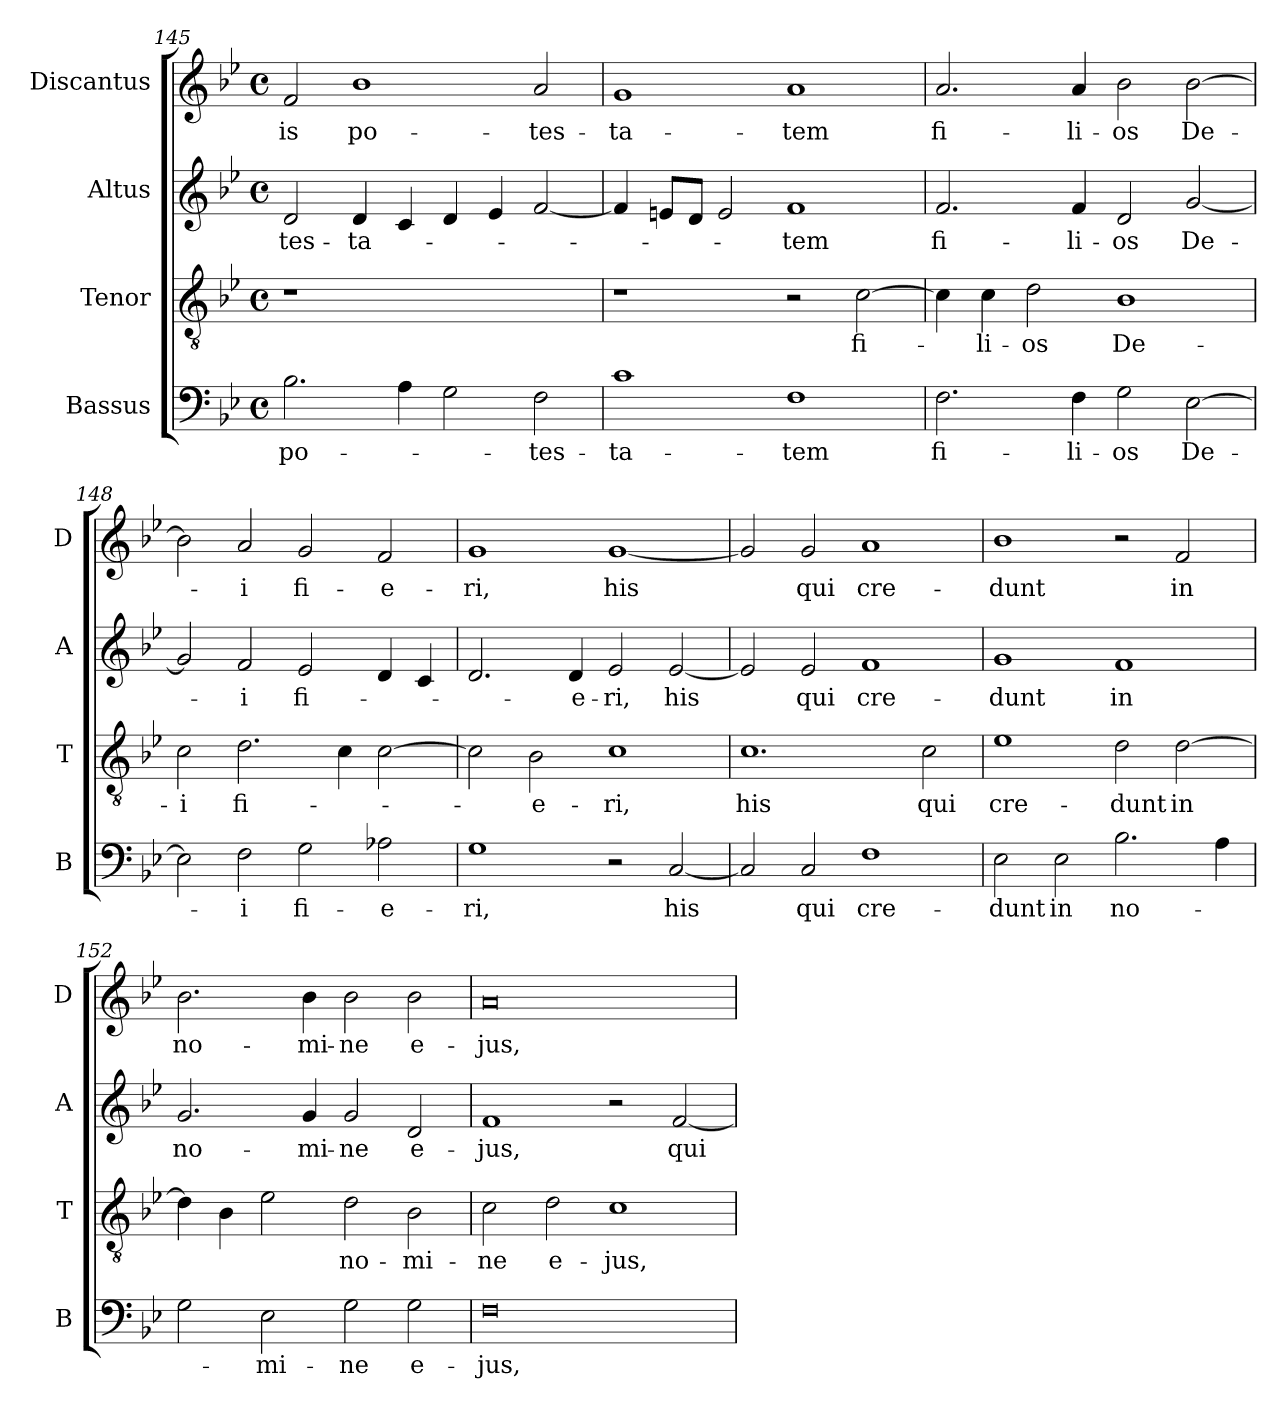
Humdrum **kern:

**kern	**text	**kern	**text	**kern	**text	**kern	**text
*part4	*part4	*part3	*part3	*part2	*part2	*part1	*part1
*staff4	*staff4	*staff3	*staff3	*staff2	*staff2	*staff1	*staff1
*I"Bassus	*	*I"Tenor	*	*I"Altus	*	*I"Discantus	*
*I'B	*	*I'T	*	*I'A	*	*I'D	*
*clefF4	*	*clefGv2	*	*clefG2	*	*clefG2	*
*k[b-e-]	*	*k[b-e-]	*	*k[b-e-]	*	*k[b-e-]	*
*B-:	*	*B-:	*	*B-:	*	*B-:	*
*M4/4	*	*M4/4	*	*M4/4	*	*M4/4	*
*met(c)	*	*met(c)	*	*met(c)	*	*met(c)	*
=145	=145	=145	=145	=145	=145	=145	=145
!	!LO:LY:b	!	!	!	!LO:LY:b	!	!LO:LY:b
2.B-\	po-	1r	.	2d/	-tes-	2f/	-is
!	!	!	!	!	!LO:LY:b	!	!LO:LY:b
.	.	.	.	4d/	-ta-	1b-	po-
4A\	.	.	.	4c/	.	.	.
2G\	.	1ryy	.	4d/	.	.	.
.	.	.	.	4e-/	.	.	.
!	!LO:LY:b	!	!	!	!	!	!LO:LY:b
2F\	-tes-	.	.	[2f/	.	2a/	-tes-
=146	=146	=146	=146	=146	=146	=146	=146
!	!LO:LY:b	!	!	!	!	!	!LO:LY:b
1c	-ta-	1r	.	4f/]	.	1g	-ta-
.	.	.	.	8en/L	.	.	.
.	.	.	.	8d/J	.	.	.
.	.	.	.	2e/	.	.	.
!	!LO:LY:b	!	!	!	!LO:LY:b	!	!LO:LY:b
1F	-tem	2r	.	1f	-tem	1a	-tem
!	!	!	!LO:LY:b	!	!	!	!
.	.	[2c\	fi-	.	.	.	.
!!LO:PB:g=z
=147	=147	=147	=147	=147	=147	=147	=147
!	!LO:LY:b	!	!	!	!LO:LY:b	!	!LO:LY:b
2.F\	fi-	4c\]	.	2.f/	fi-	2.a/	fi-
!	!	!	!LO:LY:b	!	!	!	!
.	.	4c\	-li-	.	.	.	.
!	!	!	!LO:LY:b	!	!	!	!
.	.	2d\	-os	.	.	.	.
!	!LO:LY:b	!	!	!	!LO:LY:b	!	!LO:LY:b
4F\	-li-	.	.	4f/	-li-	4a/	-li-
!	!LO:LY:b	!	!LO:LY:b	!	!LO:LY:b	!	!LO:LY:b
2G\	-os	1B-	De-	2d/	-os	2b-\	-os
!	!LO:LY:b	!	!	!	!LO:LY:b	!	!LO:LY:b
[2E-\	De-	.	.	[2g/	De-	[2b-\	De-
=148	=148	=148	=148	=148	=148	=148	=148
!	!	!	!LO:LY:b	!	!	!	!
2E-\]	.	2c\	-i	2g/]	.	2b-\]	.
!	!LO:LY:b	!	!LO:LY:b	!	!LO:LY:b	!	!LO:LY:b
2F\	-i	2.d\	fi-	2f/	-i	2a/	-i
!	!LO:LY:b	!	!	!	!LO:LY:b	!	!LO:LY:b
2G\	fi-	.	.	2e-/	fi-	2g/	fi-
.	.	4c\	.	.	.	.	.
!	!LO:LY:b	!	!	!	!	!	!LO:LY:b
2A-X\	-e-	[2c\	.	4d/	.	2f/	-e-
.	.	.	.	4c/	.	.	.
=149	=149	=149	=149	=149	=149	=149	=149
!	!LO:LY:b	!	!	!	!	!	!LO:LY:b
1G	-ri,	2c\]	.	2.d/	.	1g	-ri,
!	!	!	!LO:LY:b	!	!	!	!
.	.	2B-\	-e-	.	.	.	.
!	!	!	!	!	!LO:LY:b	!	!
.	.	.	.	4d/	-e-	.	.
!	!	!	!LO:LY:b	!	!LO:LY:b	!	!LO:LY:b
2r	.	1c	-ri,	2e-/	-ri,	[1g	his
!	!LO:LY:b	!	!	!	!LO:LY:b	!	!
[2C/	his	.	.	[2e-/	his	.	.
=150	=150	=150	=150	=150	=150	=150	=150
!	!	!	!LO:LY:b	!	!	!	!
2C/]	.	1.c	his	2e-/]	.	2g/]	.
!	!LO:LY:b	!	!	!	!LO:LY:b	!	!LO:LY:b
2C/	qui	.	.	2e-/	qui	2g/	qui
!	!LO:LY:b	!	!	!	!LO:LY:b	!	!LO:LY:b
1F	cre-	.	.	1f	cre-	1a	cre-
!	!	!	!LO:LY:b	!	!	!	!
.	.	2c\	qui	.	.	.	.
=151	=151	=151	=151	=151	=151	=151	=151
!	!LO:LY:b	!	!LO:LY:b	!	!LO:LY:b	!	!LO:LY:b
2E-\	-dunt	1e-	cre-	1g	-dunt	1b-	-dunt
!	!LO:LY:b	!	!	!	!	!	!
2E-\	in	.	.	.	.	.	.
!	!LO:LY:b	!	!LO:LY:b	!	!LO:LY:b	!	!
2.B-\	no-	2d\	-dunt	1f	in	2r	.
!	!	!	!LO:LY:b	!	!	!	!LO:LY:b
.	.	[2d\	in	.	.	2f/	in
4A\	.	.	.	.	.	.	.
!!LO:LB:g=z
=152	=152	=152	=152	=152	=152	=152	=152
!	!	!	!	!	!LO:LY:b	!	!LO:LY:b
2G\	.	4d\]	.	2.g/	no-	2.b-\	no-
.	.	4B-\	.	.	.	.	.
!	!LO:LY:b	!	!	!	!	!	!
2E-\	-mi-	2e-\	.	.	.	.	.
!	!	!	!	!	!LO:LY:b	!	!LO:LY:b
.	.	.	.	4g/	-mi-	4b-\	-mi-
!	!LO:LY:b	!	!LO:LY:b	!	!LO:LY:b	!	!LO:LY:b
2G\	-ne	2d\	no-	2g/	-ne	2b-\	-ne
!	!LO:LY:b	!	!LO:LY:b	!	!LO:LY:b	!	!LO:LY:b
2G\	e-	2B-\	-mi-	2d/	e-	2b-\	e-
=153	=153	=153	=153	=153	=153	=153	=153
!	!LO:LY:b	!	!LO:LY:b	!	!LO:LY:b	!	!LO:LY:b
0F	-jus,	2c\	-ne	1f	-jus,	0a	-jus,
!	!	!	!LO:LY:b	!	!	!	!
.	.	2d\	e-	.	.	.	.
!	!	!	!LO:LY:b	!	!	!	!
.	.	1c	-jus,	2r	.	.	.
!	!	!	!	!	!LO:LY:b	!	!
.	.	.	.	[2f/	qui	.	.
=	=	=	=	=	=	=	=
*-	*-	*-	*-	*-	*-	*-	*-
